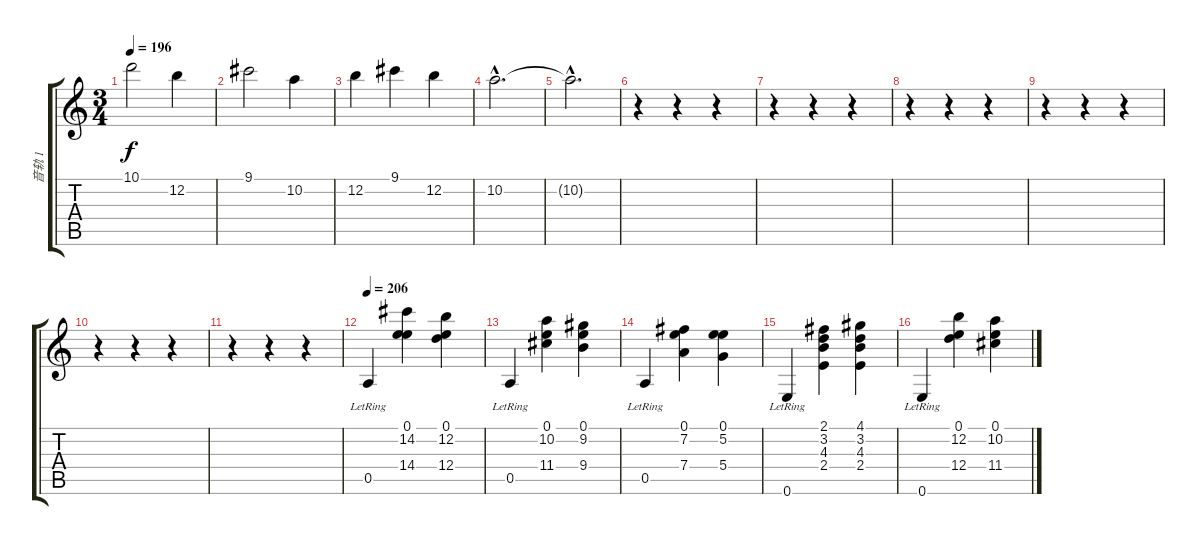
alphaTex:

\track ("音轨 1" "音轨 1") {instrument acousticguitarnylon}
\staff {score tabs}
\tuning (E4 B3 G3 D3 A2 E2) {hide}
\ts (3 4)
\tempo 196
\clef g2
\ks c
10.1{t}.2{dy f} 12.2.4 |
9.1.2 10.2.4 |
12.2.4 9.1.4 12.2.4 |
10.2{hac}.2{d} |
10.2{hac t}.2{d} |
r.4 r.4 r.4 |
r.4 r.4 r.4 |
r.4 r.4 r.4 |
r.4 r.4 r.4 |
r.4 r.4 r.4 |
r.4 r.4 r.4 |
\tempo 206
0.5{lr}.4 (0.1 14.2 14.4).4 (0.1 12.2 12.4).4 |
0.5{lr}.4 (0.1 10.2 11.4).4 (0.1 9.2 9.4).4 |
0.5{lr}.4 (0.1 7.2 7.4).4 (0.1 5.2 5.4).4 |
0.6{lr}.4 (2.1 3.2 4.3 2.4).4 (4.1 3.2 4.3 2.4).4 |
0.6{lr}.4 (0.1 12.2 12.4).4 (0.1 10.2 11.4).4
